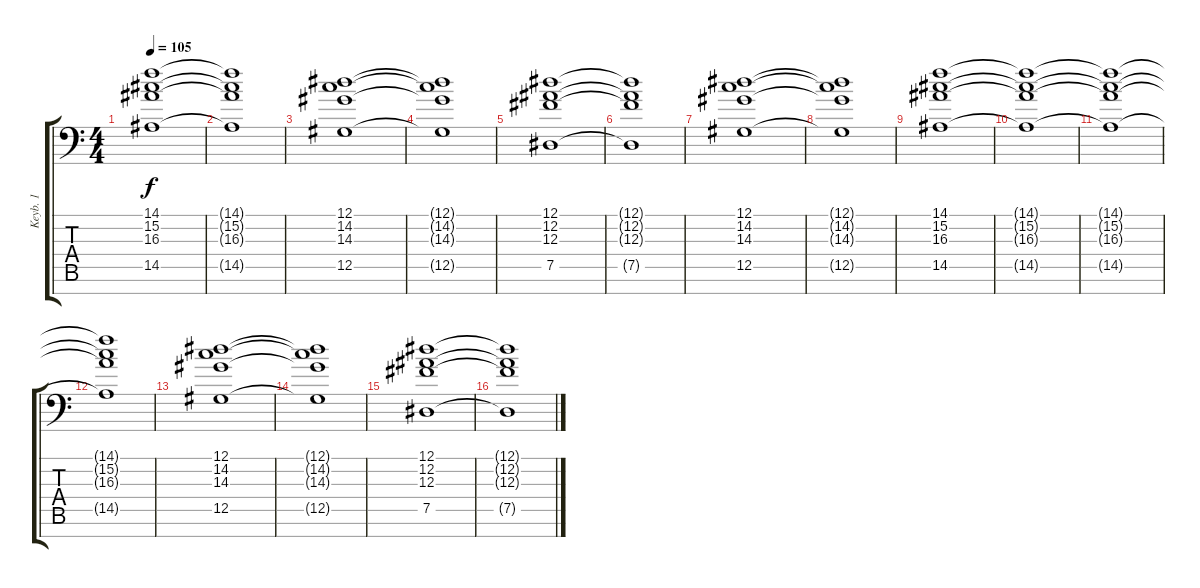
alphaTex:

\track ("Keyb. 1" "Keyb. 1") {instrument rockorgan}
\staff {score tabs}
\tuning (Eb4 Bb3 Gb3 Db3 Ab2 Eb2 Bb1) {hide}
\ts (4 4)
\tempo 105
\clef f4
\ks c
(14.1{t} 15.2{t} 16.3{t} 14.5{t}).1{dy f} |
(14.1{t} 15.2{t} 16.3{t} 14.5{t}).1 |
(12.1 14.2 14.3 12.5).1 |
(12.1{t} 14.2{t} 14.3{t} 12.5{t}).1 |
(12.1 12.2 12.3 7.5).1 |
(12.1{t} 12.2{t} 12.3{t} 7.5{t}).1 |
(12.1 14.2 14.3 12.5).1 |
(12.1{t} 14.2{t} 14.3{t} 12.5{t}).1 |
(14.1 15.2 16.3 14.5).1{instrument rockorgan} |
(14.1{t} 15.2{t} 16.3{t} 14.5{t}).1 |
(14.1{t} 15.2{t} 16.3{t} 14.5{t}).1 |
(14.1{t} 15.2{t} 16.3{t} 14.5{t}).1 |
(12.1 14.2 14.3 12.5).1 |
(12.1{t} 14.2{t} 14.3{t} 12.5{t}).1 |
(12.1 12.2 12.3 7.5).1 |
(12.1{t} 12.2{t} 12.3{t} 7.5{t}).1
